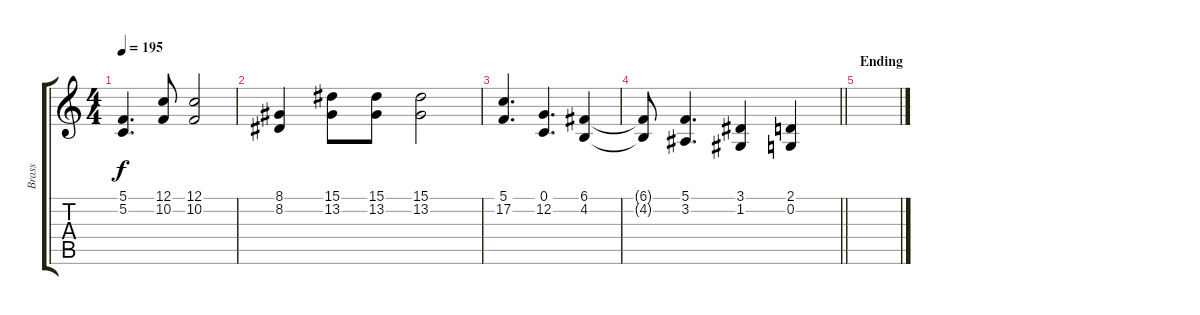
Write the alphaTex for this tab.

\track ("Brass" "Brass") {instrument brasssection}
\staff {score tabs}
\tuning (C4 G3 Eb3 Bb2 F2 C2) {hide}
\ts (4 4)
\tempo 195
\clef g2
\ks c
(5.1 5.2).4{d dy f} (12.1 10.2).8 (12.1 10.2).2 |
(8.1 8.2).4 (15.1 13.2).8 (15.1 13.2).8 (15.1 13.2).2 |
(5.1 17.2).4{d} (0.1 12.2).4{d} (6.1 4.2).4 |
\barLineRight lightlight
(6.1{t} 4.2{t}).8 (5.1 3.2).4{d} (3.1 1.2).4 (2.1 0.2).4 |
\section ("" "Ending")
